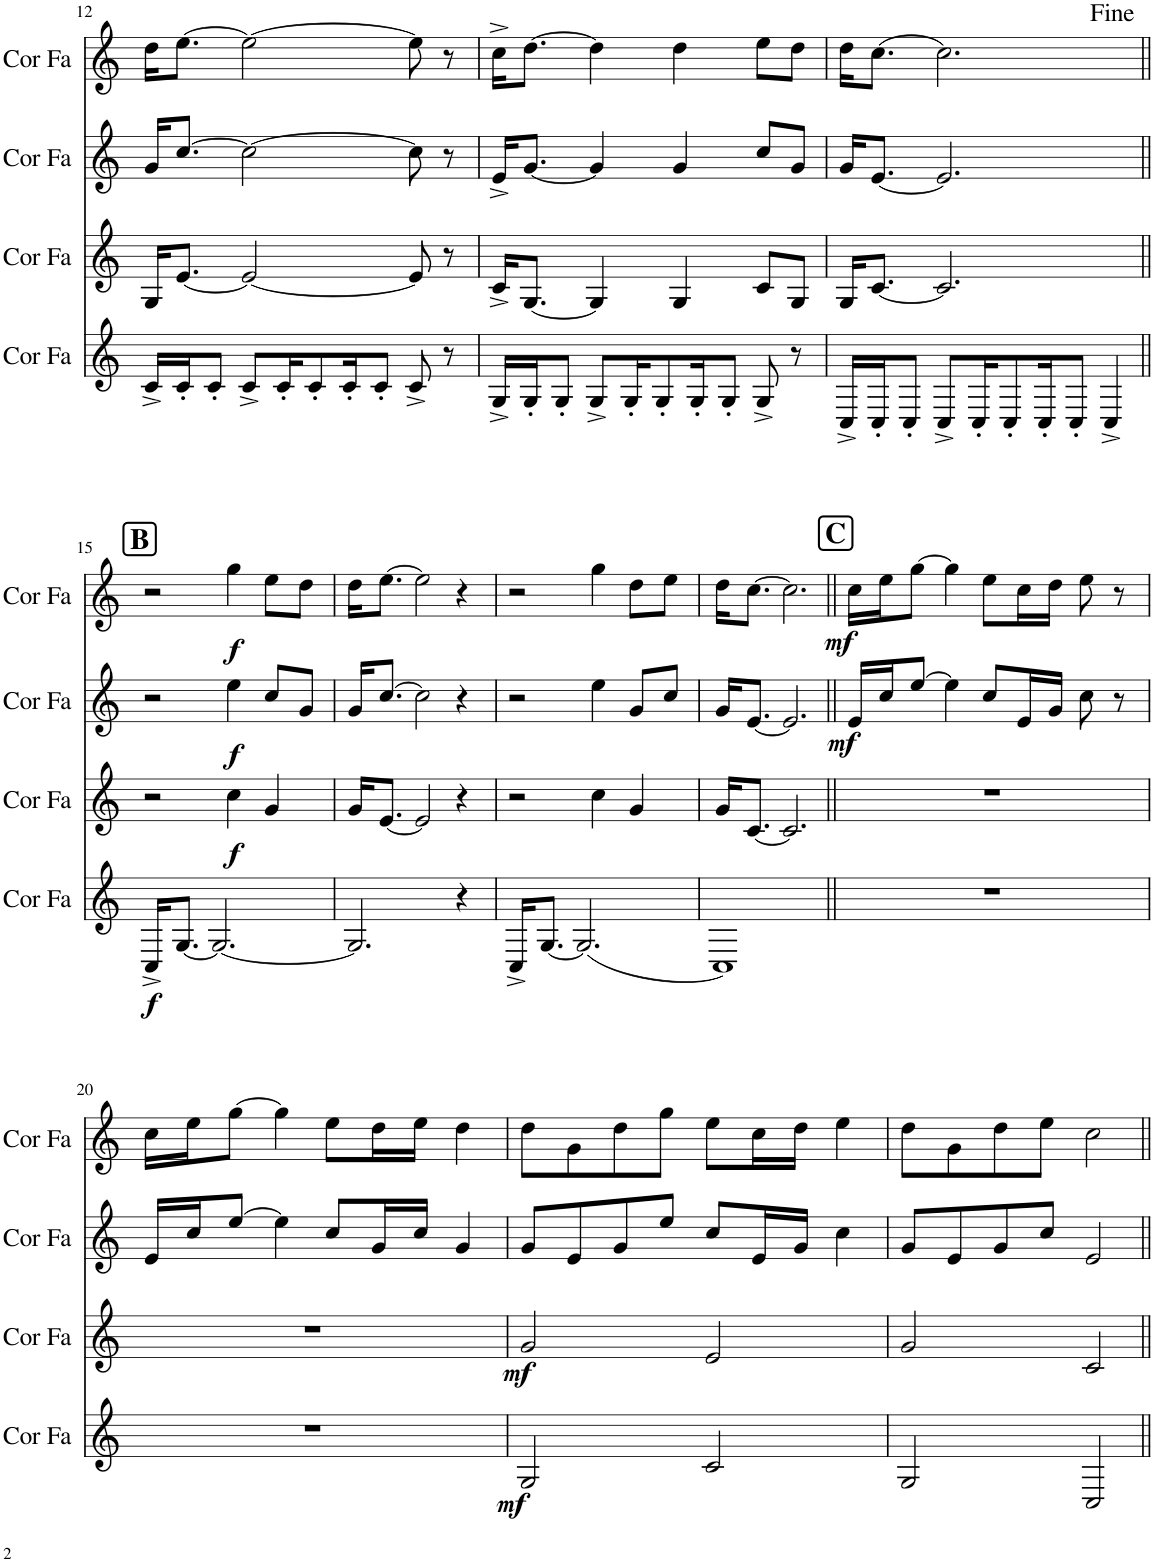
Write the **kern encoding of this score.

**kern	**dynam	**kern	**dynam	**kern	**dynam	**kern	**dynam
*part4	*part4	*part3	*part3	*part2	*part2	*part1	*part1
*staff4	*staff4	*staff3	*staff3	*staff2	*staff2	*staff1	*staff1
*I"Cor en Fa	*	*I"Cor en Fa	*	*I"Cor en Fa	*	*I"Cor en Fa	*
*I'Cor Fa	*	*I'Cor Fa	*	*I'Cor Fa	*	*I'Cor Fa	*
!!LO:PB:g=z
*clefG2	*	*clefG2	*	*clefG2	*	*clefG2	*
*Trd4c7	*	*Trd4c7	*	*Trd4c7	*	*Trd4c7	*
*k[]	*	*k[]	*	*k[]	*	*k[]	*
*M4/4	*	*M4/4	*	*M4/4	*	*M4/4	*
=12	=12	=12	=12	=12	=12	=12	=12
16c^/LL	.	16G/KL	.	16g/KL	.	16dd\KL	.
16c'/J	.	[8.e/J	.	[8.cc/J	.	[8.ee\J	.
8c'/J	.	.	.	.	.	.	.
8c^/L	.	2e/_	.	2cc\_	.	2ee\_	.
16c'/K	.	.	.	.	.	.	.
8c'/	.	.	.	.	.	.	.
16c'/K	.	.	.	.	.	.	.
8c'/J	.	.	.	.	.	.	.
8c^/	.	8e/]	.	8cc\]	.	8ee\]	.
8r	.	8r	.	8r	.	8r	.
=13	=13	=13	=13	=13	=13	=13	=13
16G^/LL	.	16c^/KL	.	16e^/KL	.	16cc^\KL	.
16G'/J	.	[8.G/J	.	[8.g/J	.	[8.dd\J	.
8G'/J	.	.	.	.	.	.	.
8G^/L	.	4G/]	.	4g/]	.	4dd\]	.
16G'/K	.	.	.	.	.	.	.
8G'/	.	.	.	.	.	.	.
.	.	4G/	.	4g/	.	4dd\	.
16G'/K	.	.	.	.	.	.	.
8G'/J	.	.	.	.	.	.	.
8G^/	.	8c/L	.	8cc/L	.	8ee\L	.
8r	.	8G/J	.	8g/J	.	8dd\J	.
=14	=14	=14	=14	=14	=14	=14	=14
16C^/LL	.	16G/KL	.	16g/KL	.	16dd\KL	.
16C'/J	.	[8.c/J	.	[8.e/J	.	[8.cc\J	.
8C'/J	.	.	.	.	.	.	.
8C^/L	.	2.c/]	.	2.e/]	.	2.cc\]	.
16C'/K	.	.	.	.	.	.	.
8C'/	.	.	.	.	.	.	.
16C'/K	.	.	.	.	.	.	.
8C'/J	.	.	.	.	.	.	.
4C^/	.	.	.	.	.	.	.
!!LO:LB:g=z
!!LO:REH:place=s1:a:B:cj:fs=14:t=B
=15||	=15||	=15||	=15||	=15||	=15||	=15||	=15||
!	!LO:DY:b	!	!	!	!	!	!
16C^/KL	f	2r	.	2r	.	2r	.
[8.G/J	.	.	.	.	.	.	.
2.G/_	.	.	.	.	.	.	.
!	!	!	!LO:DY:b	!	!LO:DY:b	!	!LO:DY:b
.	.	4cc\	f	4ee\	f	4gg\	f
.	.	4g/	.	8cc/L	.	8ee\L	.
.	.	.	.	8g/J	.	8dd\J	.
=16	=16	=16	=16	=16	=16	=16	=16
2.G/]	.	16g/KL	.	16g/KL	.	16dd\KL	.
.	.	[8.e/J	.	[8.cc/J	.	[8.ee\J	.
.	.	2e/]	.	2cc\]	.	2ee\]	.
4r	.	4r	.	4r	.	4r	.
=17	=17	=17	=17	=17	=17	=17	=17
16C^/KL	.	2r	.	2r	.	2r	.
[8.G/J	.	.	.	.	.	.	.
(2.G/]	.	.	.	.	.	.	.
.	.	4cc\	.	4ee\	.	4gg\	.
.	.	4g/	.	8g/L	.	8dd\L	.
.	.	.	.	8cc/J	.	8ee\J	.
=18	=18	=18	=18	=18	=18	=18	=18
1C)	.	16g/KL	.	16g/KL	.	16dd\KL	.
.	.	[8.c/J	.	[8.e/J	.	[8.cc\J	.
.	.	2.c/]	.	2.e/]	.	2.cc\]	.
!!LO:REH:place=s1:a:B:cj:fs=14:t=C
=19||	=19||	=19||	=19||	=19||	=19||	=19||	=19||
!	!	!	!	!	!LO:DY:b	!	!LO:DY:b
1r	.	1r	.	16e/LL	mf	16cc\LL	mf
.	.	.	.	16cc/J	.	16ee\J	.
.	.	.	.	[8ee/J	.	[8gg\J	.
.	.	.	.	4ee\]	.	4gg\]	.
.	.	.	.	8cc/L	.	8ee\L	.
.	.	.	.	16e/L	.	16cc\L	.
.	.	.	.	16g/JJ	.	16dd\JJ	.
.	.	.	.	8cc\	.	8ee\	.
.	.	.	.	8r	.	8r	.
!!LO:LB:g=z
=20	=20	=20	=20	=20	=20	=20	=20
1r	.	1r	.	16e/LL	.	16cc\LL	.
.	.	.	.	16cc/J	.	16ee\J	.
.	.	.	.	[8ee/J	.	[8gg\J	.
.	.	.	.	4ee\]	.	4gg\]	.
.	.	.	.	8cc/L	.	8ee\L	.
.	.	.	.	16g/L	.	16dd\L	.
.	.	.	.	16cc/JJ	.	16ee\JJ	.
.	.	.	.	4g/	.	4dd\	.
=21	=21	=21	=21	=21	=21	=21	=21
!	!LO:DY:b	!	!LO:DY:b	!	!	!	!
2G/	mf	2g/	mf	8g/L	.	8dd\L	.
.	.	.	.	8e/	.	8g\	.
.	.	.	.	8g/	.	8dd\	.
.	.	.	.	8ee/J	.	8gg\J	.
2c/	.	2e/	.	8cc/L	.	8ee\L	.
.	.	.	.	16e/L	.	16cc\L	.
.	.	.	.	16g/JJ	.	16dd\JJ	.
.	.	.	.	4cc\	.	4ee\	.
=22	=22	=22	=22	=22	=22	=22	=22
2G/	.	2g/	.	8g/L	.	8dd\L	.
.	.	.	.	8e/	.	8g\	.
.	.	.	.	8g/	.	8dd\	.
.	.	.	.	8cc/J	.	8ee\J	.
2C/	.	2c/	.	2e/	.	2cc\	.
=||	=||	=||	=||	=||	=||	=||	=||
*-	*-	*-	*-	*-	*-	*-	*-
